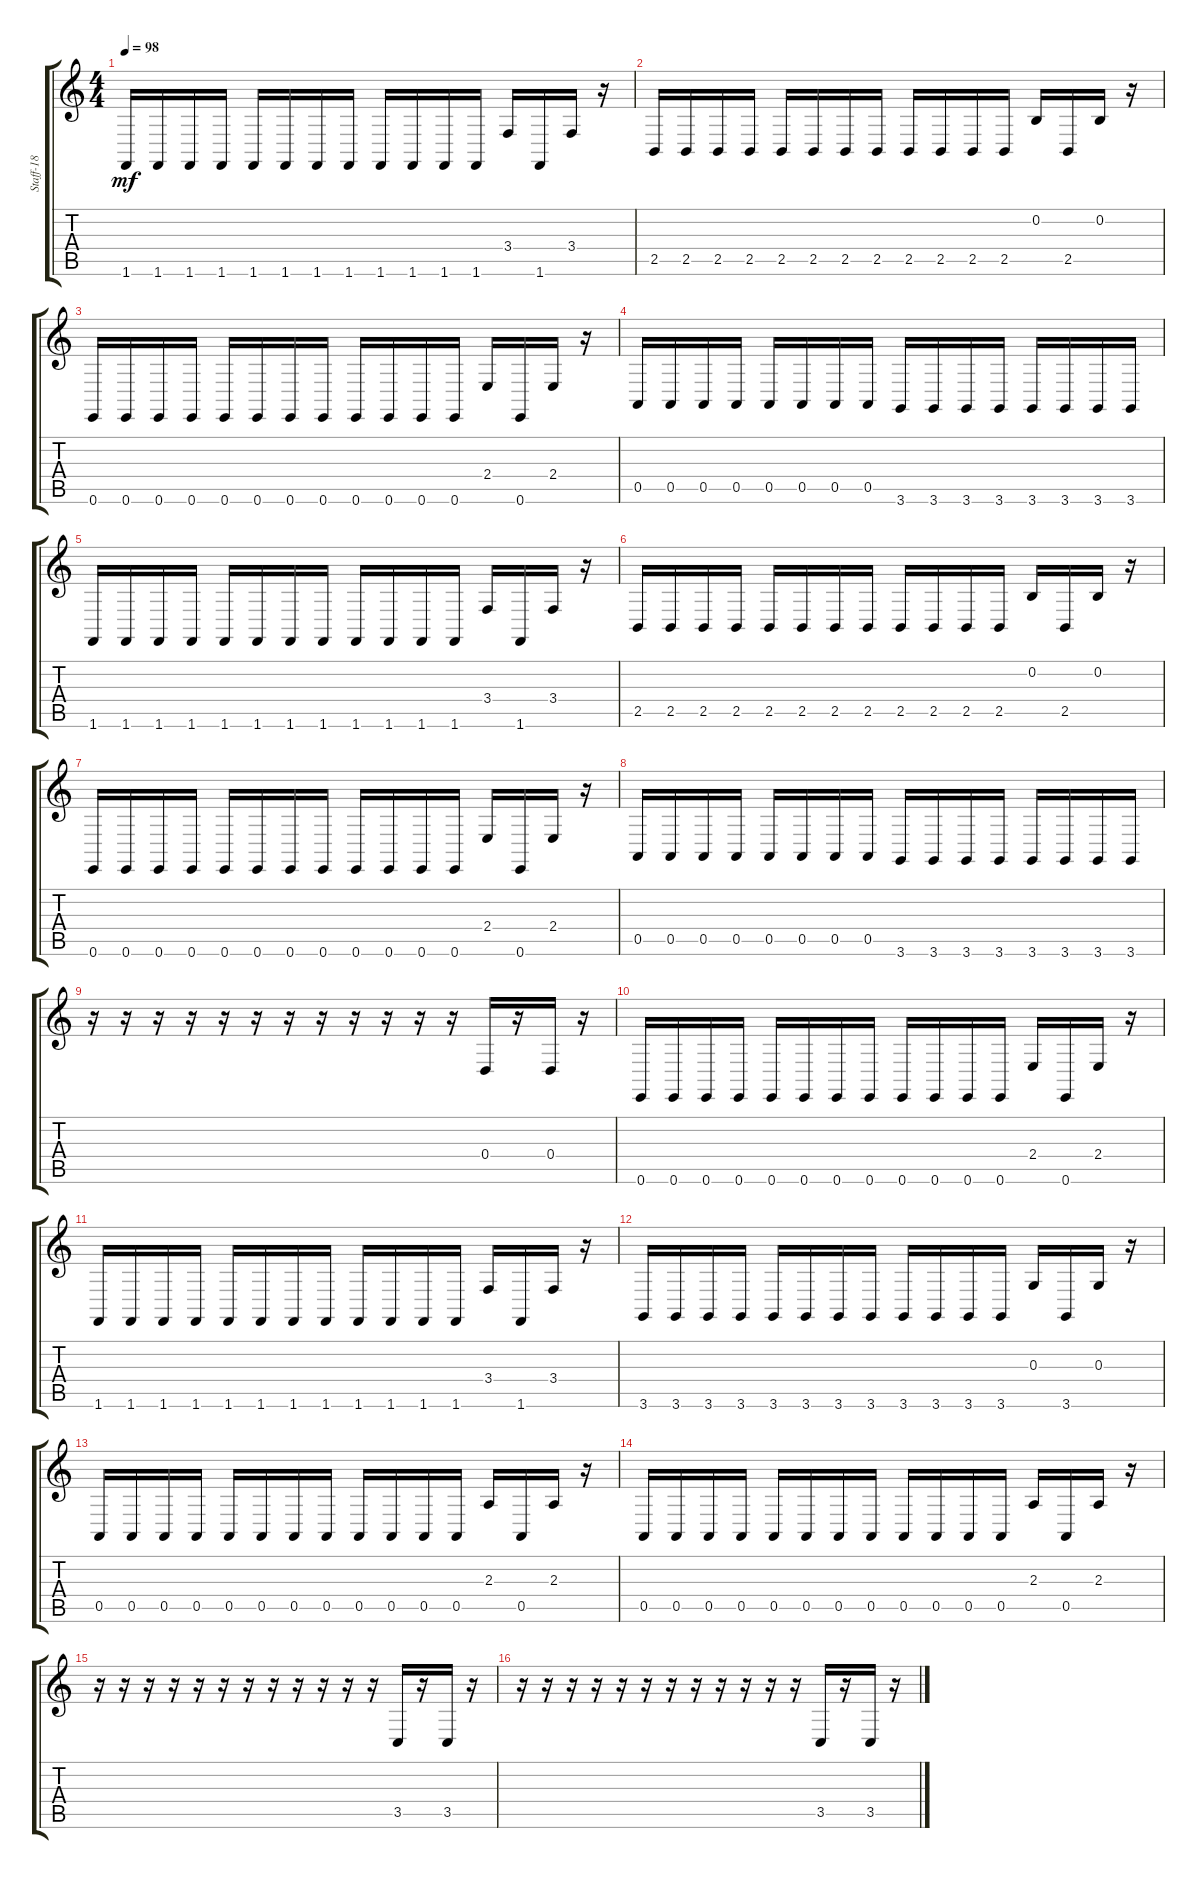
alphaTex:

\track ("Staff-18" "Staff-18") {instrument fx4atmosphere}
\staff {score tabs}
\tuning (E4 B3 G3 D3 A2 E2) {hide}
\ts (4 4)
\tempo 98
\clef g2
\ks c
1.6.16{dy mf volume 12} 1.6.16{volume 12} 1.6.16{volume 12} 1.6.16{volume 12} 1.6.16{volume 12} 1.6.16{volume 11} 1.6.16{volume 11} 1.6.16{volume 11} 1.6.16{volume 11} 1.6.16{volume 10} 1.6.16{volume 10} 1.6.16{volume 10} 3.4.16{volume 9} 1.6.16{volume 6} 3.4.16{volume 3} r.16{volume 0} |
2.5.16{volume 12} 2.5.16{volume 12} 2.5.16{volume 12} 2.5.16{volume 12} 2.5.16{volume 12} 2.5.16{volume 11} 2.5.16{volume 11} 2.5.16{volume 11} 2.5.16{volume 11} 2.5.16{volume 10} 2.5.16{volume 10} 2.5.16{volume 10} 0.2.16{volume 9} 2.5.16{volume 6} 0.2.16{volume 3} r.16{volume 0} |
0.6.16{volume 12} 0.6.16{volume 12} 0.6.16{volume 12} 0.6.16{volume 12} 0.6.16{volume 12} 0.6.16{volume 11} 0.6.16{volume 11} 0.6.16{volume 11} 0.6.16{volume 11} 0.6.16{volume 10} 0.6.16{volume 10} 0.6.16{volume 10} 2.4.16{volume 9} 0.6.16{volume 6} 2.4.16{volume 3} r.16{volume 0} |
0.5.16{volume 12} 0.5.16{volume 12} 0.5.16{volume 11} 0.5.16{volume 11} 0.5.16{volume 10} 0.5.16{volume 9} 0.5.16{volume 9} 0.5.16{volume 4} 3.6.16{volume 12} 3.6.16{volume 12} 3.6.16{volume 11} 3.6.16{volume 11} 3.6.16{volume 10} 3.6.16{volume 9} 3.6.16{volume 9} 3.6.16{volume 4} |
1.6.16{volume 12} 1.6.16{volume 12} 1.6.16{volume 12} 1.6.16{volume 12} 1.6.16{volume 12} 1.6.16{volume 11} 1.6.16{volume 11} 1.6.16{volume 11} 1.6.16{volume 11} 1.6.16{volume 10} 1.6.16{volume 10} 1.6.16{volume 10} 3.4.16{volume 9} 1.6.16{volume 6} 3.4.16{volume 3} r.16{volume 0} |
2.5.16{volume 12} 2.5.16{volume 12} 2.5.16{volume 12} 2.5.16{volume 12} 2.5.16{volume 12} 2.5.16{volume 11} 2.5.16{volume 11} 2.5.16{volume 11} 2.5.16{volume 11} 2.5.16{volume 10} 2.5.16{volume 10} 2.5.16{volume 10} 0.2.16{volume 9} 2.5.16{volume 6} 0.2.16{volume 3} r.16{volume 0} |
0.6.16{volume 12} 0.6.16{volume 12} 0.6.16{volume 12} 0.6.16{volume 12} 0.6.16{volume 12} 0.6.16{volume 11} 0.6.16{volume 11} 0.6.16{volume 11} 0.6.16{volume 11} 0.6.16{volume 10} 0.6.16{volume 10} 0.6.16{volume 10} 2.4.16{volume 9} 0.6.16{volume 6} 2.4.16{volume 3} r.16{volume 0} |
0.5.16{volume 12} 0.5.16{volume 12} 0.5.16{volume 11} 0.5.16{volume 11} 0.5.16{volume 10} 0.5.16{volume 9} 0.5.16{volume 9} 0.5.16{volume 4} 3.6.16{volume 12} 3.6.16{volume 12} 3.6.16{volume 11} 3.6.16{volume 11} 3.6.16{volume 10} 3.6.16{volume 9} 3.6.16{volume 9} 3.6.16{volume 4} |
r.16{volume 11} r.16{volume 11} r.16{volume 11} r.16{volume 10} r.16{volume 10} r.16{volume 10} r.16{volume 9} r.16{volume 9} r.16{volume 9} r.16{volume 8} r.16{volume 8} r.16{volume 8} 0.4.16{volume 8} r.16{volume 6} 0.4.16{volume 4} r.16{volume 3} |
0.6.16{volume 11} 0.6.16{volume 11} 0.6.16{volume 11} 0.6.16{volume 10} 0.6.16{volume 10} 0.6.16{volume 10} 0.6.16{volume 9} 0.6.16{volume 9} 0.6.16{volume 9} 0.6.16{volume 8} 0.6.16{volume 8} 0.6.16{volume 8} 2.4.16{volume 8} 0.6.16{volume 6} 2.4.16{volume 4} r.16{volume 3} |
1.6.16{volume 11} 1.6.16{volume 11} 1.6.16{volume 11} 1.6.16{volume 10} 1.6.16{volume 10} 1.6.16{volume 10} 1.6.16{volume 9} 1.6.16{volume 9} 1.6.16{volume 9} 1.6.16{volume 8} 1.6.16{volume 8} 1.6.16{volume 8} 3.4.16{volume 8} 1.6.16{volume 6} 3.4.16{volume 4} r.16{volume 3} |
3.6.16{volume 11} 3.6.16{volume 11} 3.6.16{volume 11} 3.6.16{volume 10} 3.6.16{volume 10} 3.6.16{volume 10} 3.6.16{volume 9} 3.6.16{volume 9} 3.6.16{volume 9} 3.6.16{volume 8} 3.6.16{volume 8} 3.6.16{volume 8} 0.3.16{volume 8} 3.6.16{volume 6} 0.3.16{volume 4} r.16{volume 3} |
0.5.16{volume 11} 0.5.16{volume 11} 0.5.16{volume 11} 0.5.16{volume 10} 0.5.16{volume 10} 0.5.16{volume 10} 0.5.16{volume 9} 0.5.16{volume 9} 0.5.16{volume 9} 0.5.16{volume 8} 0.5.16{volume 8} 0.5.16{volume 8} 2.3.16{volume 8} 0.5.16{volume 6} 2.3.16{volume 4} r.16{volume 3} |
0.5.16{volume 11} 0.5.16{volume 11} 0.5.16{volume 11} 0.5.16{volume 10} 0.5.16{volume 10} 0.5.16{volume 10} 0.5.16{volume 9} 0.5.16{volume 9} 0.5.16{volume 9} 0.5.16{volume 8} 0.5.16{volume 8} 0.5.16{volume 8} 2.3.16{volume 8} 0.5.16{volume 6} 2.3.16{volume 4} r.16{volume 3} |
r.16{volume 11} r.16{volume 11} r.16{volume 11} r.16{volume 10} r.16{volume 10} r.16{volume 10} r.16{volume 9} r.16{volume 9} r.16{volume 9} r.16{volume 8} r.16{volume 8} r.16{volume 8} 3.5.16{volume 8} r.16{volume 6} 3.5.16{volume 4} r.16{volume 3} |
r.16{volume 11} r.16{volume 11} r.16{volume 11} r.16{volume 10} r.16{volume 10} r.16{volume 10} r.16{volume 9} r.16{volume 9} r.16{volume 9} r.16{volume 8} r.16{volume 8} r.16{volume 8} 3.5.16{volume 8} r.16{volume 6} 3.5.16{volume 4} r.16{volume 3}
